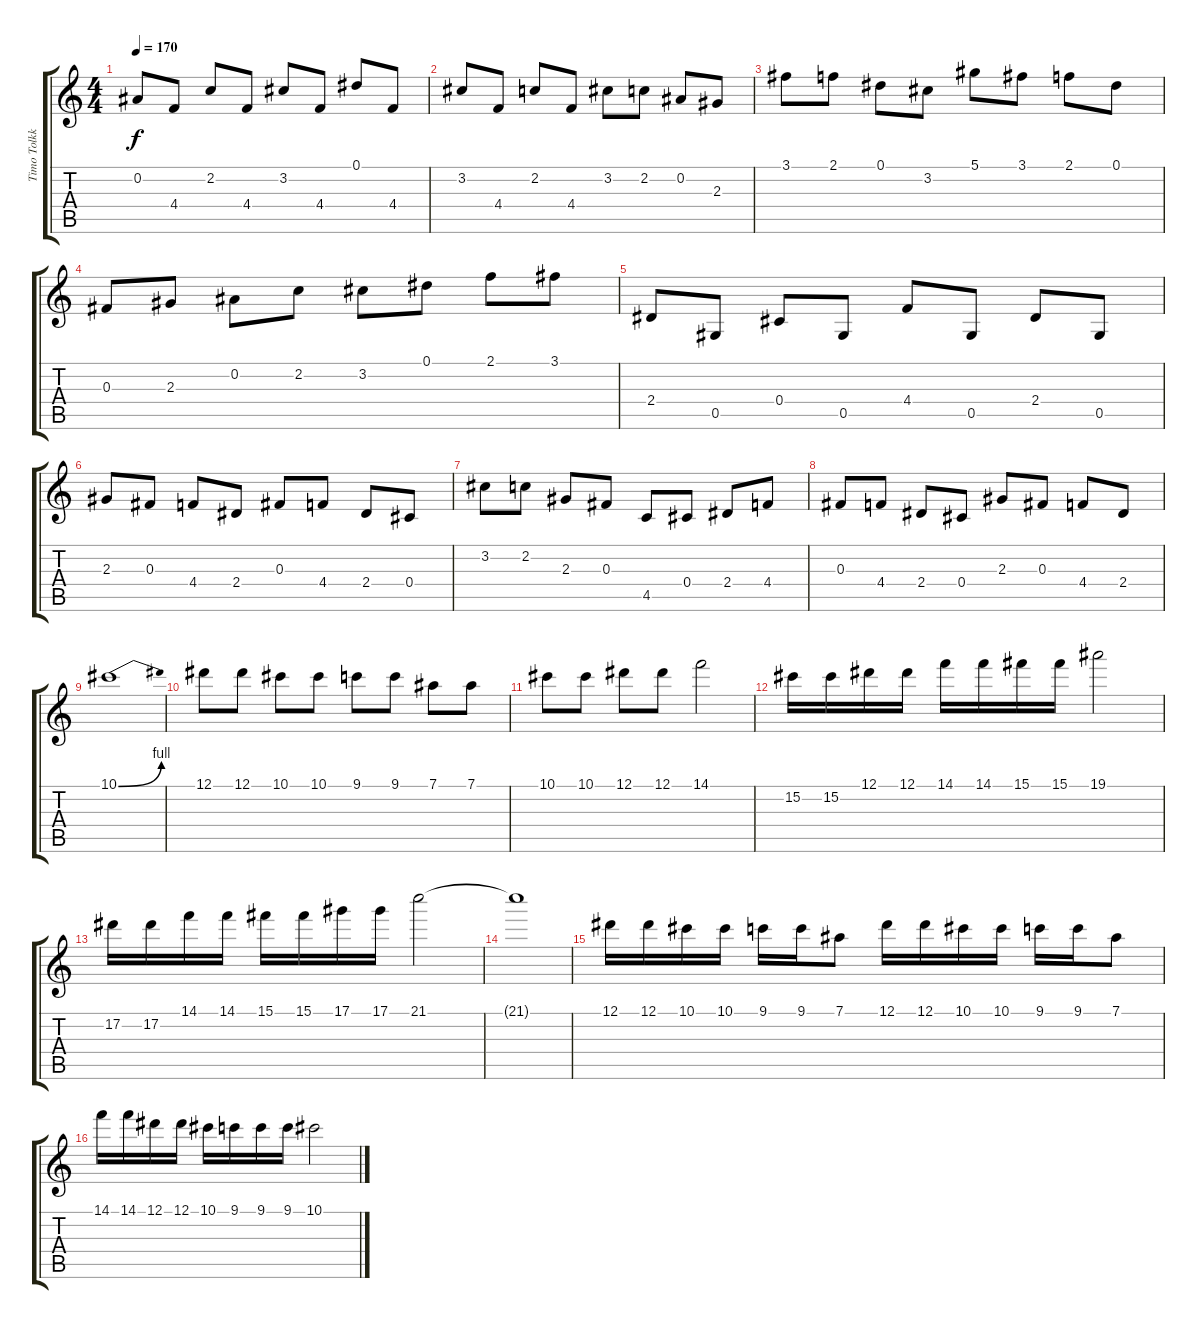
\track ("Timo Tolkki" "Timo Tolkk") {instrument overdrivenguitar}
\staff {score tabs}
\tuning (Eb4 Bb3 Gb3 Db3 Ab2 Eb2) {hide}
\ts (4 4)
\tempo 170
\clef g2
\ks c
0.2.8{dy f} 4.4.8 2.2.8 4.4.8 3.2.8 4.4.8 0.1.8 4.4.8 |
3.2.8 4.4.8 2.2.8 4.4.8 3.2.8 2.2.8 0.2.8 2.3.8 |
3.1.8 2.1.8 0.1.8 3.2.8 5.1.8 3.1.8 2.1.8 0.1.8 |
0.3.8 2.3.8 0.2.8 2.2.8 3.2.8 0.1.8 2.1.8 3.1.8 |
2.4.8 0.5.8 0.4.8 0.5.8 4.4.8 0.5.8 2.4.8 0.5.8 |
2.3.8 0.3.8 4.4.8 2.4.8 0.3.8 4.4.8 2.4.8 0.4.8 |
3.2.8 2.2.8 2.3.8 0.3.8 4.5.8 0.4.8 2.4.8 4.4.8 |
0.3.8 4.4.8 2.4.8 0.4.8 2.3.8 0.3.8 4.4.8 2.4.8 |
10.1{be (bend 0 0 60 4)}.1 |
12.1.8 12.1.8 10.1.8 10.1.8 9.1.8 9.1.8 7.1.8 7.1.8 |
10.1.8 10.1.8 12.1.8 12.1.8 14.1.2 |
15.2.16 15.2.16 12.1.16 12.1.16 14.1.16 14.1.16 15.1.16 15.1.16 19.1.2 |
17.2.16 17.2.16 14.1.16 14.1.16 15.1.16 15.1.16 17.1.16 17.1.16 21.1.2 |
21.1{t}.1 |
12.1.16 12.1.16 10.1.16 10.1.16 9.1.16 9.1.16 7.1.8 12.1.16 12.1.16 10.1.16 10.1.16 9.1.16 9.1.16 7.1.8 |
14.1.16 14.1.16 12.1.16 12.1.16 10.1.16 9.1.16 9.1.16 9.1.16 10.1.2
